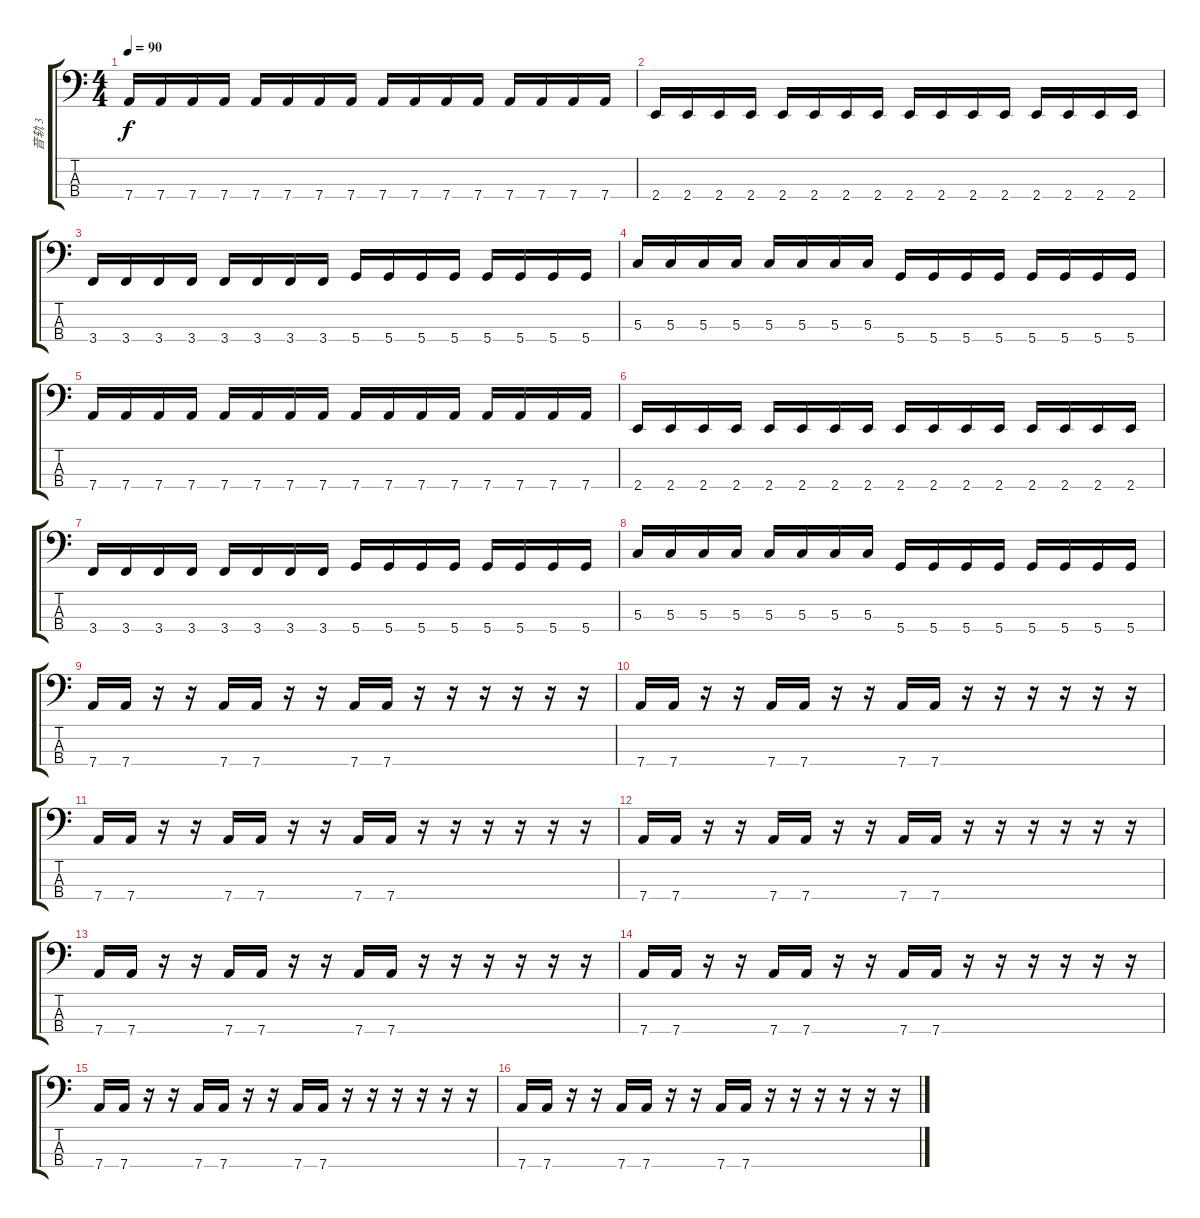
\track ("音轨 3" "音轨 3") {instrument electricbasspick}
\staff {score tabs}
\tuning (F2 C2 G1 D1) {hide}
\ts (4 4)
\tempo 90
\clef f4
\ks c
7.4.16{dy f} 7.4.16 7.4.16 7.4.16 7.4.16 7.4.16 7.4.16 7.4.16 7.4.16 7.4.16 7.4.16 7.4.16 7.4.16 7.4.16 7.4.16 7.4.16 |
2.4.16 2.4.16 2.4.16 2.4.16 2.4.16 2.4.16 2.4.16 2.4.16 2.4.16 2.4.16 2.4.16 2.4.16 2.4.16 2.4.16 2.4.16 2.4.16 |
3.4.16 3.4.16 3.4.16 3.4.16 3.4.16 3.4.16 3.4.16 3.4.16 5.4.16 5.4.16 5.4.16 5.4.16 5.4.16 5.4.16 5.4.16 5.4.16 |
5.3.16 5.3.16 5.3.16 5.3.16 5.3.16 5.3.16 5.3.16 5.3.16 5.4.16 5.4.16 5.4.16 5.4.16 5.4.16 5.4.16 5.4.16 5.4.16 |
7.4.16 7.4.16 7.4.16 7.4.16 7.4.16 7.4.16 7.4.16 7.4.16 7.4.16 7.4.16 7.4.16 7.4.16 7.4.16 7.4.16 7.4.16 7.4.16 |
2.4.16 2.4.16 2.4.16 2.4.16 2.4.16 2.4.16 2.4.16 2.4.16 2.4.16 2.4.16 2.4.16 2.4.16 2.4.16 2.4.16 2.4.16 2.4.16 |
3.4.16 3.4.16 3.4.16 3.4.16 3.4.16 3.4.16 3.4.16 3.4.16 5.4.16 5.4.16 5.4.16 5.4.16 5.4.16 5.4.16 5.4.16 5.4.16 |
5.3.16 5.3.16 5.3.16 5.3.16 5.3.16 5.3.16 5.3.16 5.3.16 5.4.16 5.4.16 5.4.16 5.4.16 5.4.16 5.4.16 5.4.16 5.4.16 |
7.4.16 7.4.16 r.16 r.16 7.4.16 7.4.16 r.16 r.16 7.4.16 7.4.16 r.16 r.16 r.16 r.16 r.16 r.16 |
7.4.16 7.4.16 r.16 r.16 7.4.16 7.4.16 r.16 r.16 7.4.16 7.4.16 r.16 r.16 r.16 r.16 r.16 r.16 |
7.4.16 7.4.16 r.16 r.16 7.4.16 7.4.16 r.16 r.16 7.4.16 7.4.16 r.16 r.16 r.16 r.16 r.16 r.16 |
7.4.16 7.4.16 r.16 r.16 7.4.16 7.4.16 r.16 r.16 7.4.16 7.4.16 r.16 r.16 r.16 r.16 r.16 r.16 |
7.4.16 7.4.16 r.16 r.16 7.4.16 7.4.16 r.16 r.16 7.4.16 7.4.16 r.16 r.16 r.16 r.16 r.16 r.16 |
7.4.16 7.4.16 r.16 r.16 7.4.16 7.4.16 r.16 r.16 7.4.16 7.4.16 r.16 r.16 r.16 r.16 r.16 r.16 |
7.4.16 7.4.16 r.16 r.16 7.4.16 7.4.16 r.16 r.16 7.4.16 7.4.16 r.16 r.16 r.16 r.16 r.16 r.16 |
7.4.16 7.4.16 r.16 r.16 7.4.16 7.4.16 r.16 r.16 7.4.16 7.4.16 r.16 r.16 r.16 r.16 r.16 r.16
